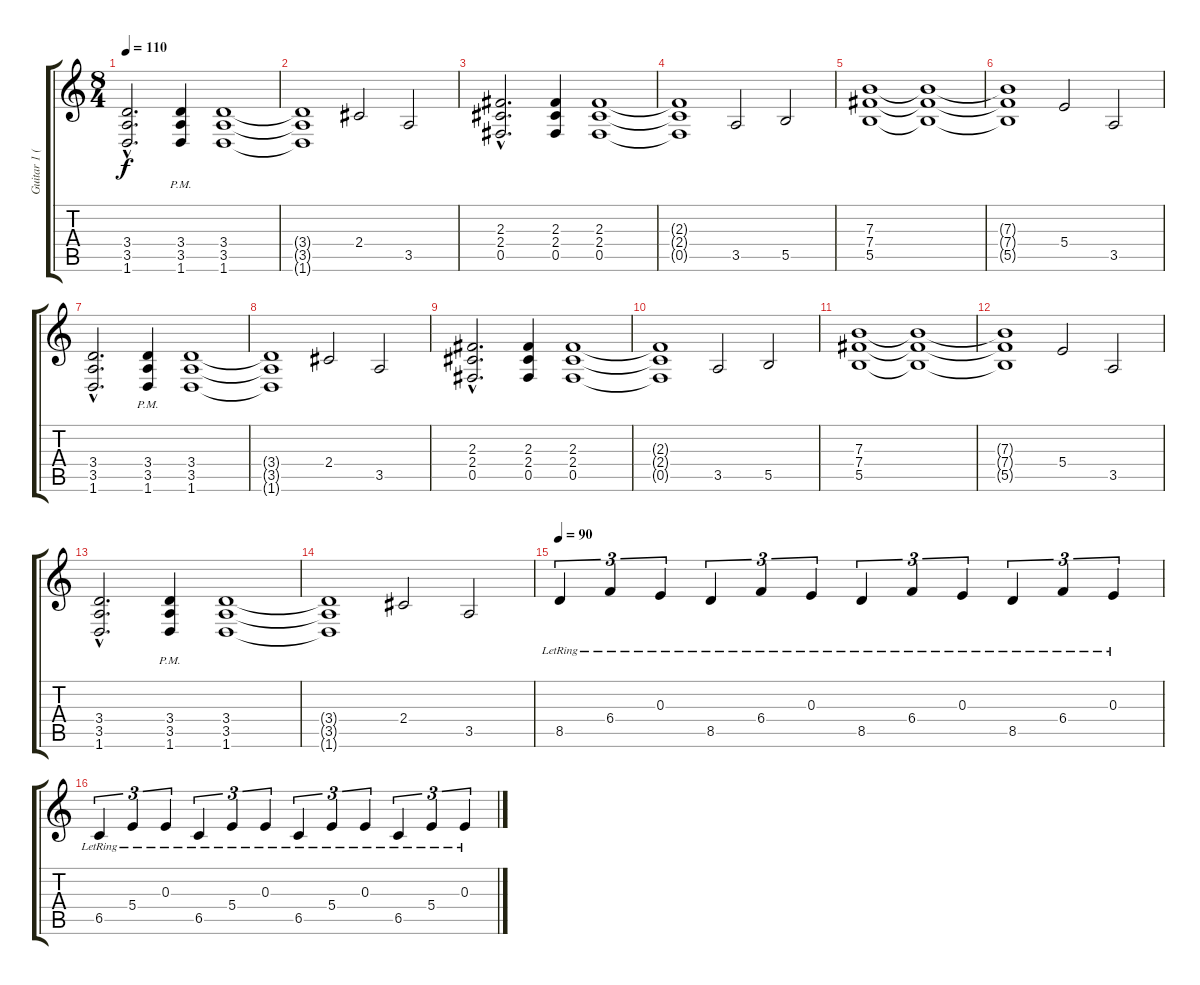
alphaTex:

\track ("Guitar 1 (Distortion)" "Guitar 1 (") {instrument distortionguitar}
\staff {score tabs}
\tuning (Db4 Ab3 E3 B2 Gb2 Db2) {hide}
\ts (8 4)
\tempo 110
\clef g2
\ks c
(3.4{hac} 3.5{hac} 1.6{hac}).2{d dy f} (3.4{pm} 3.5{pm} 1.6{pm}).4 (3.4 3.5 1.6).1 |
(3.4{t} 3.5{t} 1.6{t}).1 2.4.2 3.5.2 |
(2.3{hac} 2.4{hac} 0.5{hac}).2{d} (2.3 2.4 0.5).4 (2.3 2.4 0.5).1 |
(2.3{t} 2.4{t} 0.5{t}).1 3.5.2 5.5.2 |
(7.3 7.4 5.5).1 (7.3{t} 7.4{t} 5.5{t}).1 |
(7.3{t} 7.4{t} 5.5{t}).1 5.4.2 3.5.2 |
(3.4{hac} 3.5{hac} 1.6{hac}).2{d} (3.4{pm} 3.5{pm} 1.6{pm}).4 (3.4 3.5 1.6).1 |
(3.4{t} 3.5{t} 1.6{t}).1 2.4.2 3.5.2 |
(2.3{hac} 2.4{hac} 0.5{hac}).2{d} (2.3 2.4 0.5).4 (2.3 2.4 0.5).1 |
(2.3{t} 2.4{t} 0.5{t}).1 3.5.2 5.5.2 |
(7.3 7.4 5.5).1 (7.3{t} 7.4{t} 5.5{t}).1 |
(7.3{t} 7.4{t} 5.5{t}).1 5.4.2 3.5.2 |
(3.4{hac} 3.5{hac} 1.6{hac}).2{d} (3.4{pm} 3.5{pm} 1.6{pm}).4 (3.4 3.5 1.6).1 |
(3.4{t} 3.5{t} 1.6{t}).1 2.4.2 3.5.2 |
\tempo 90
8.5{lr}.4{tu (3 2)} 6.4{lr}.4{tu (3 2)} 0.3{lr}.4{tu (3 2)} 8.5{lr}.4{tu (3 2)} 6.4{lr}.4{tu (3 2)} 0.3{lr}.4{tu (3 2)} 8.5{lr}.4{tu (3 2)} 6.4{lr}.4{tu (3 2)} 0.3{lr}.4{tu (3 2)} 8.5{lr}.4{tu (3 2)} 6.4{lr}.4{tu (3 2)} 0.3{lr}.4{tu (3 2)} |
6.5{lr}.4{tu (3 2)} 5.4{lr}.4{tu (3 2)} 0.3{lr}.4{tu (3 2)} 6.5{lr}.4{tu (3 2)} 5.4{lr}.4{tu (3 2)} 0.3{lr}.4{tu (3 2)} 6.5{lr}.4{tu (3 2)} 5.4{lr}.4{tu (3 2)} 0.3{lr}.4{tu (3 2)} 6.5{lr}.4{tu (3 2)} 5.4{lr}.4{tu (3 2)} 0.3{lr}.4{tu (3 2)}
